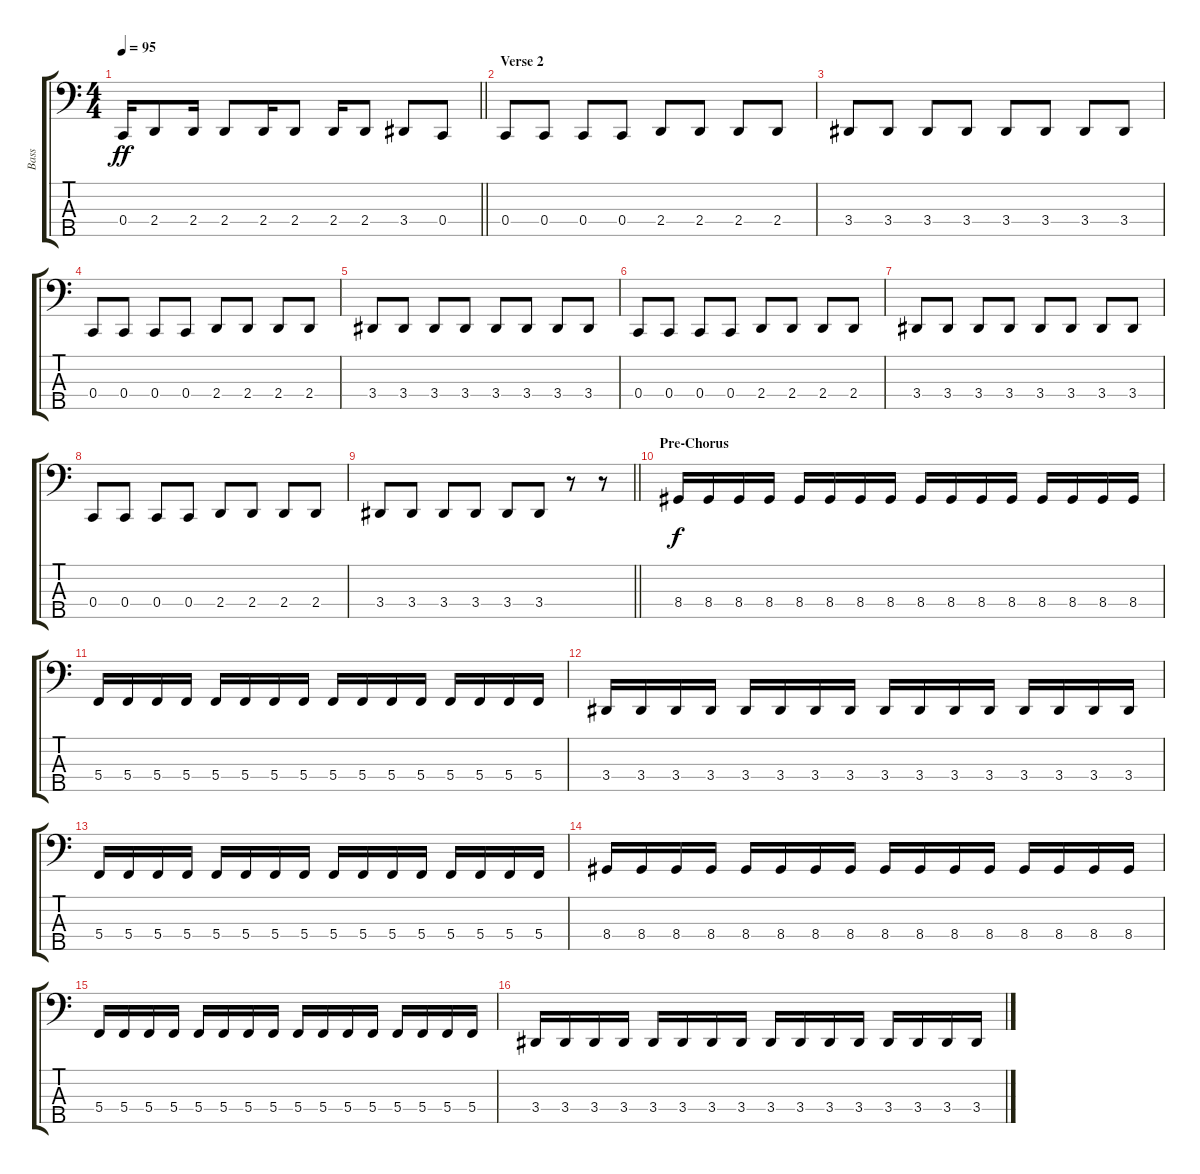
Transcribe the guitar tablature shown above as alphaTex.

\track ("Bass" "Bass") {instrument electricbassfinger}
\staff {score tabs}
\tuning (F2 C2 G1 C1 A0) {hide}
\ts (4 4)
\tempo 95
\clef f4
\barLineRight lightlight
\ks c
0.4.16{dy ff} 2.4.8 2.4.16 2.4.8 2.4.16 2.4.8 2.4.16 2.4.8 3.4.8 0.4.8 |
\section ("" "Verse 2")
0.4.8 0.4.8 0.4.8 0.4.8 2.4.8 2.4.8 2.4.8 2.4.8 |
3.4.8 3.4.8 3.4.8 3.4.8 3.4.8 3.4.8 3.4.8 3.4.8 |
0.4.8 0.4.8 0.4.8 0.4.8 2.4.8 2.4.8 2.4.8 2.4.8 |
3.4.8 3.4.8 3.4.8 3.4.8 3.4.8 3.4.8 3.4.8 3.4.8 |
0.4.8 0.4.8 0.4.8 0.4.8 2.4.8 2.4.8 2.4.8 2.4.8 |
3.4.8 3.4.8 3.4.8 3.4.8 3.4.8 3.4.8 3.4.8 3.4.8 |
0.4.8 0.4.8 0.4.8 0.4.8 2.4.8 2.4.8 2.4.8 2.4.8 |
\barLineRight lightlight
3.4.8 3.4.8 3.4.8 3.4.8 3.4.8 3.4.8 r.8 r.8 |
\section ("" "Pre-Chorus")
8.4.16{dy f} 8.4.16 8.4.16 8.4.16 8.4.16 8.4.16 8.4.16 8.4.16 8.4.16 8.4.16 8.4.16 8.4.16 8.4.16 8.4.16 8.4.16 8.4.16 |
5.4.16 5.4.16 5.4.16 5.4.16 5.4.16 5.4.16 5.4.16 5.4.16 5.4.16 5.4.16 5.4.16 5.4.16 5.4.16 5.4.16 5.4.16 5.4.16 |
3.4.16 3.4.16 3.4.16 3.4.16 3.4.16 3.4.16 3.4.16 3.4.16 3.4.16 3.4.16 3.4.16 3.4.16 3.4.16 3.4.16 3.4.16 3.4.16 |
5.4.16 5.4.16 5.4.16 5.4.16 5.4.16 5.4.16 5.4.16 5.4.16 5.4.16 5.4.16 5.4.16 5.4.16 5.4.16 5.4.16 5.4.16 5.4.16 |
8.4.16 8.4.16 8.4.16 8.4.16 8.4.16 8.4.16 8.4.16 8.4.16 8.4.16 8.4.16 8.4.16 8.4.16 8.4.16 8.4.16 8.4.16 8.4.16 |
5.4.16 5.4.16 5.4.16 5.4.16 5.4.16 5.4.16 5.4.16 5.4.16 5.4.16 5.4.16 5.4.16 5.4.16 5.4.16 5.4.16 5.4.16 5.4.16 |
3.4.16 3.4.16 3.4.16 3.4.16 3.4.16 3.4.16 3.4.16 3.4.16 3.4.16 3.4.16 3.4.16 3.4.16 3.4.16 3.4.16 3.4.16 3.4.16
